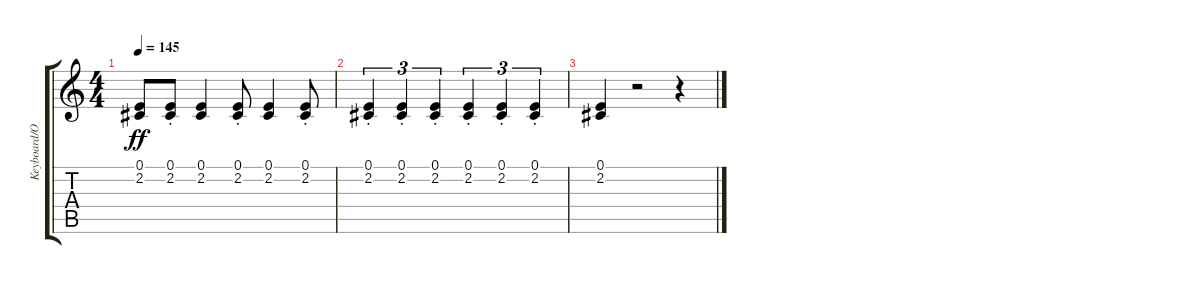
\track ("Keyboard/Organ" "Keyboard/O") {instrument clavinet}
\staff {score tabs}
\tuning (E4 B3 G3 D3 A2 E2) {hide}
\ts (4 4)
\tempo 145
\clef g2
\ks c
(0.1{t} 2.2{t}).8{dy ff} (0.1{st} 2.2{st}).8 (0.1 2.2).4 (0.1{st} 2.2{st}).8 (0.1 2.2).4 (0.1{st} 2.2{st}).8 |
(0.1{st} 2.2{st}).4{tu (3 2)} (0.1{st} 2.2{st}).4{tu (3 2)} (0.1{st} 2.2{st}).4{tu (3 2)} (0.1{st} 2.2{st}).4{tu (3 2)} (0.1{st} 2.2{st}).4{tu (3 2)} (0.1{st} 2.2{st}).4{tu (3 2)} |
(0.1 2.2).4 r.2 r.4
